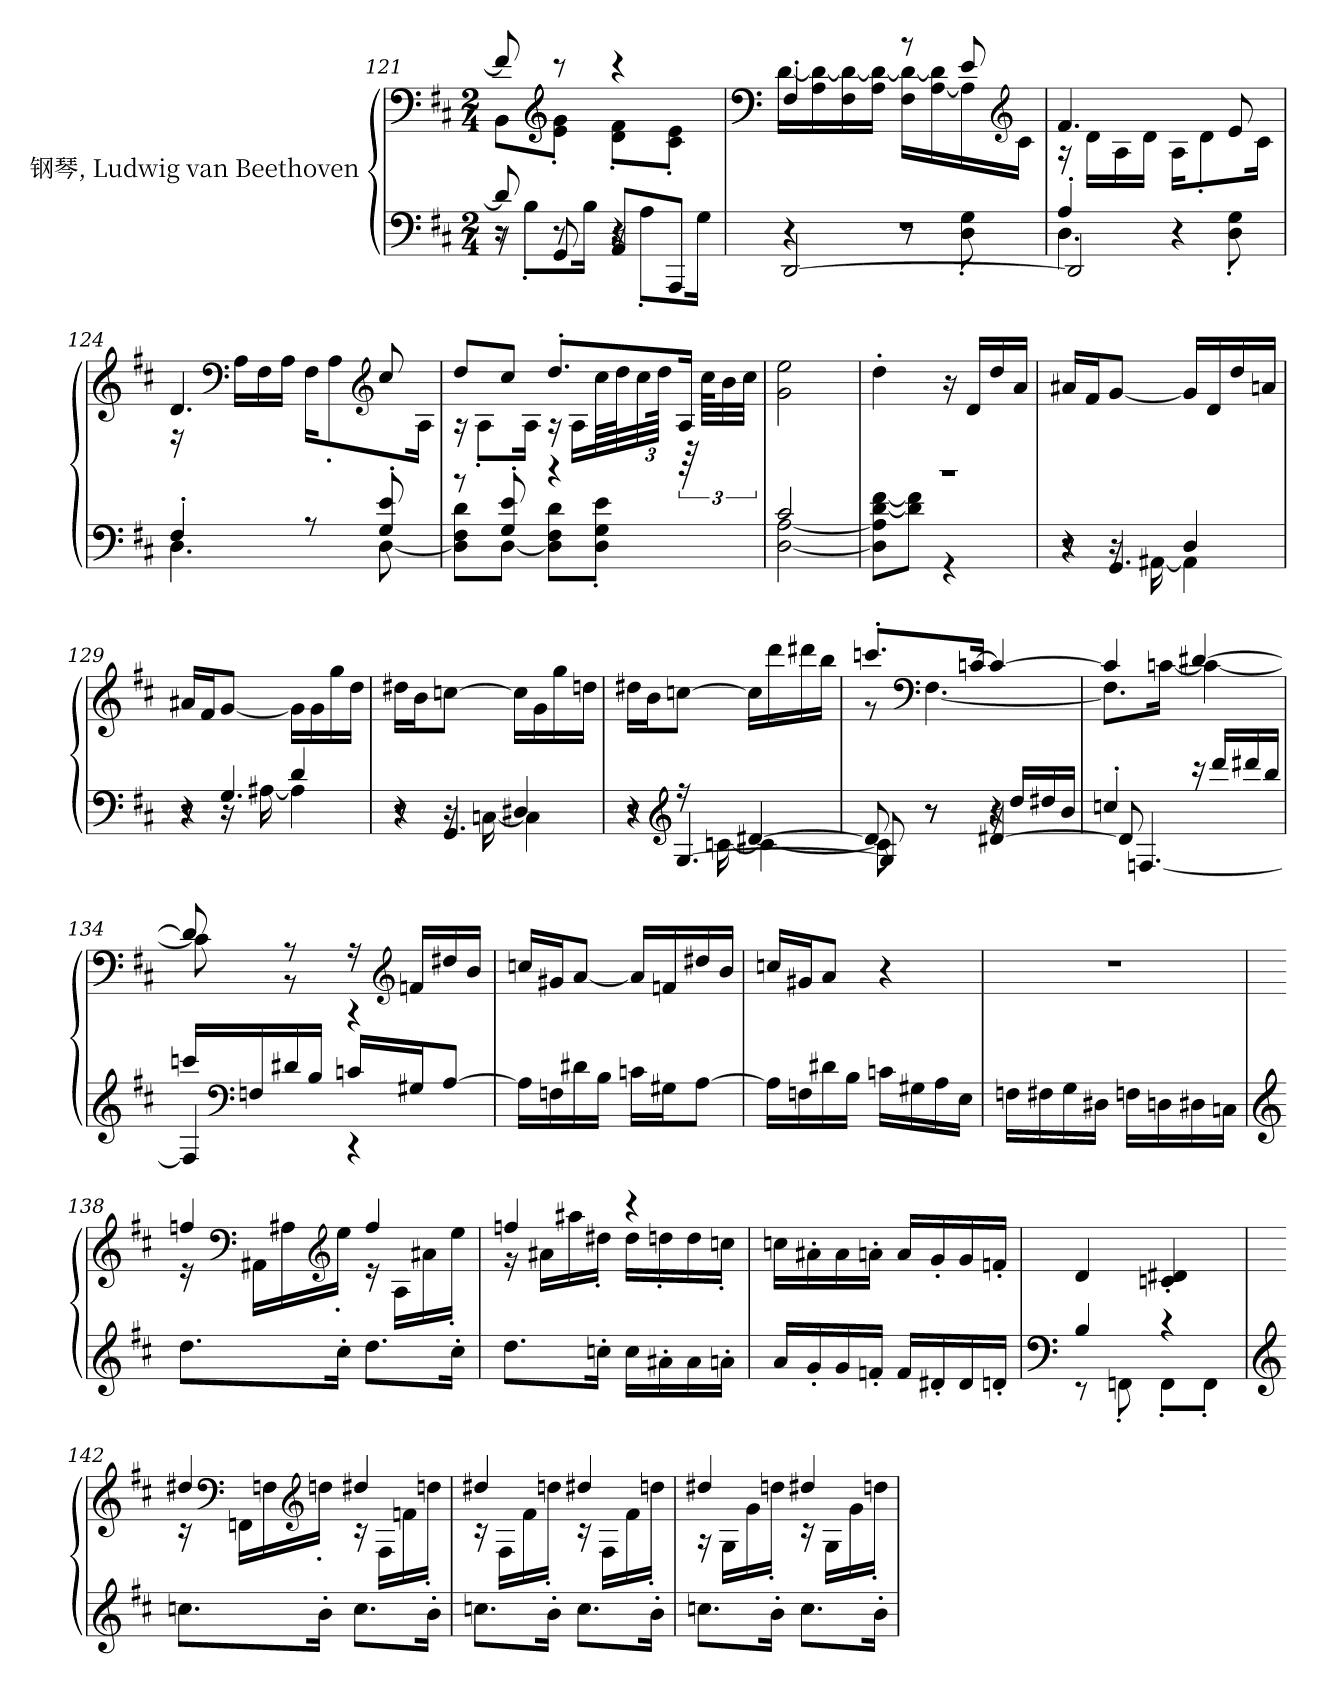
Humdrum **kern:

**kern	**kern
*part1	*part1
*staff2	*staff1
*I"钢琴, Ludwig van Beethoven	*
*clefF4	*clefF4
*k[f#c#]	*k[f#c#]
*M2/4	*M2/4
=121	=121
*^	*^
*	*^	*	*
8d/]	16r	8r	8f#/]	8BB\L
.	8B'\L	.	.	.
*	*	*	*clefG2	*
8r	.	8GG/	8r	8e\' 8g\'J
.	16B\Jk	.	.	.
4r	16r	8AA/L	4r	8d\' 8f#\'L
.	8A'\L	.	.	.
.	.	8AAA/J	.	8c#\' 8e\'J
.	16G\Jk	.	.	.
!!LO:LB:g=z	!!
=122	=122	=122	=122	=122
*	*	*	*clefF4	*
*	*	*	*MM86	*
2r	4r	[2DD/	4F#'/	[16d\LL
.	.	.	.	16A\ 16d\_
.	.	.	.	16F#\ 16d\_
.	.	.	.	16A\ 16d\_JJ
.	8r	.	8r	16F#\ 16d\_LL
.	.	.	.	[16A\ 16d\]
.	8D\' 8G\'	.	8e/	16A\]
*	*	*	*clefG2	*
.	.	.	.	16c#\JJ
=123	=123	=123	=123	=123
*	*	*	*MM88	*
4A'/	4.D\	2DD/]	4.f#/	16r
.	.	.	.	16d\LL
.	.	.	.	16A\
.	.	.	.	16d\JJ
4r	.	.	.	16A\KL
.	.	.	.	8d'\
.	8D\' 8G\'	.	8e/	.
.	.	.	.	16c#\Jk
*	*v	*v	*	*
=124	=124	=124	=124
4F#'/	4.D\	4.d/	16r
*	*	*clefF4	*
.	.	.	16A\LL
.	.	.	16F#\
.	.	.	16A\JJ
8r	.	.	16F#\KL
.	.	.	8A'\
*	*	*clefG2	*
8G/' 8e/'	[8D\	8cc#/	.
.	.	.	16A\Jk
!!LO:PB:g=z	!!
=125	=125	=125	=125
8r	8D\] 8F#\ 8d\L	8dd/L	16r
.	.	.	8A'\L
8G/' 8e/'	[8D\J	8cc#/J	.
.	.	.	16A\Jk
4r	8D\] 8F#\ 8d\L	8.dd'/L	16r
.	.	.	16A\LL
*	*	*MM79	*
.	8D\' 8G\' 8e\'J	.	64cc#\LL
.	.	.	64dd\J
*	*	*	*Xbrackettup
.	.	.	48cc#\
.	.	.	96dd\JJJk
*	*	*	*brackettup
*	*	*MM84	*
.	.	16A/Jk	96r
.	.	.	96cc#\KLLL
.	.	.	48b\
.	.	.	48cc#\JJJ
*	*	*v	*v
=126	=126	=126
*	*	*MM87
2c#/	[2D\ [2A\	2g\ 2ee\
=127	=127	=127
2r	8D\] 8A\] [8d\ [8f#\L	4dd'\
.	8d\] 8f#\]J	.
.	4r	16r
.	.	16d/LL
.	.	16dd/
.	.	16a/JJ
=128	=128	=128
*	*^	*
4r	8r	8r	16a#X/LL
.	.	.	16f#/J
.	16r	4.GG/	[8g/J
.	[16AA#X\	.	.
4D/	4AA#\]	.	16g/LL]
.	.	.	16d/
.	.	.	16dd/
.	.	.	16an/JJ
!!LO:LB:g=z
=129	=129	=129	=129
4r	8r	8r	16a#X/LL
.	.	.	16f#/J
.	16r	4.G/	[8g/J
.	[16A#X\	.	.
4d/	4A#\]	.	16g\LL]
.	.	.	16g\
.	.	.	16gg\
.	.	.	16dd\JJ
=130	=130	=130	=130
4r	8r	8r	16dd#X\LL
.	.	.	16b\J
.	16r	4.GG/	[8ccn\J
.	[16Cn\	.	.
4D#X/	4C\]	.	16cc\LL]
.	.	.	16g\
.	.	.	16gg\
.	.	.	16ddn\JJ
=131	=131	=131	=131
4r	8r	8r	16dd#X\LL
.	.	.	16b\J
*clefG2	*	*	*
.	16r	[4.G/	[8ccn\J
.	[16cn\	.	.
[4d#X/	4c\_	.	16cc\LL]
.	.	.	16ddd\
.	.	.	16ddd#X\
.	.	.	16bb\JJ
!!LO:LB:g=z
=132	=132	=132	=132
*	*	*	*^
8d#/]	8c\]	8G/]	8.cccn'/L	8r
*	*	*	*clefF4	*
8r	8r	8r	.	[4.F#\
.	.	.	[16cn/Jk	.
16r	4r	[4d#X/	4c/_	.
16dd/LL	.	.	.	.
16dd#X/	.	.	.	.
16b/JJ	.	.	.	.
*	*v	*v	*	*
=133	=133	=133	=133
4ccn'/	8d#/]	4c/]	8.F#\L]
.	[4.Fn/	.	.
.	.	.	[16cn\Jk
16r	.	[4d#X/	4c\_
16ddd/LL	.	.	.
16ddd#X/	.	.	.
16bb/JJ	.	.	.
=134	=134	=134	=134
16cccn/LL	4F/]	8d#/]	8c\]
*clefF4	*	*	*
16Fn/	.	.	.
16d#X/	.	8r	8r
16B/JJ	.	.	.
16cn/LL	4r	16r	4r
*	*	*clefG2	*
16G#X/J	.	16fn/LL	.
[8A/J	.	16dd#X/	.
.	.	16b/JJ	.
*v	*v	*	*
*	*v	*v
!!LO:LB:g=z
=135	=135
16A\LL]	16ccn/LL
16Fn\	16g#X/J
16d#X\	[8a/J
16B\JJ	.
16cn\LL	16a/LL]
16G#X\J	16fn/
[8A\J	16dd#X/
.	16b/JJ
=136	=136
16A\LL]	16ccn/LL
16Fn\	16g#X/J
16d#X\	8a/J
16B\JJ	.
16cn\LL	4r
16G#X\	.
16A\	.
16E\JJ	.
=137	=137
16Fn\LL	2r
16F#X\	.
16G\	.
16D#X\JJ	.
16Fn\LL	.
16Dn\	.
16D#X\	.
16Cn\JJ	.
!!LO:LB:g=z
=138	=138
*clefG2	*
*	*^
8.dd\L	4ffn/	16r
*	*clefF4	*
.	.	16AA#X\LL
.	.	16A#X\
*	*clefG2	*
16cc#'\Jk	.	16ee'\JJ
8.dd\L	4ff/	16r
.	.	16A#\LL
.	.	16a#X\
16cc#'\Jk	.	16ee'\JJ
=139	=139	=139
8.dd\L	4ffn/	16r
.	.	16a#X\LL
.	.	16aa#X\
16ccn'\Jk	.	16dd#X'\JJ
16cc\LL	4r	16dd#\LL
16a#X'\	.	16ddn'\
16a#\	.	16dd\
16an'\JJ	.	16ccn'\JJ
*	*v	*v
=140	=140
16a/LL	16ccn\LL
16g'/	16a#X'\
16g/	16a#\
16fn'/JJ	16an'\JJ
16f/LL	16a/LL
16d#X'/	16g'/
16d#/	16g/
16dn'/JJ	16fn'/JJ
!!LO:LB:g=z
=141	=141
*clefF4	*
*	*MM87
*^	*
4B/	8r	4d/
.	8FFn'\	.
4r	8FF'\L	4cn/' 4d#X/'
.	8FF'\J	.
*v	*v	*
=142	=142
*clefG2	*
*	*MM94
*	*^
8.ccn\L	4dd#X/	16r
*	*clefF4	*
.	.	16FFn\LL
.	.	16Fn\
*	*clefG2	*
16b'\Jk	.	16ddn'\JJ
8.cc\L	4dd#X/	16r
.	.	16F\LL
.	.	16fn\
16b'\Jk	.	16ddn'\JJ
=143	=143	=143
8.ccn\L	4dd#X/	16r
.	.	16F#\LL
.	.	16f#\
16b'\Jk	.	16ddn'\JJ
8.cc\L	4dd#X/	16r
.	.	16F#\LL
.	.	16f#\
16b'\Jk	.	16ddn'\JJ
!!LO:PB:g=z	!!
=144	=144	=144
*	*MM95	*
8.ccn\L	4dd#X/	16r
.	.	16G\LL
.	.	16g\
16b'\Jk	.	16ddn'\JJ
8.cc\L	4dd#X/	16r
.	.	16G\LL
.	.	16g\
16b'\Jk	.	16ddn'\JJ
*	*v	*v
=	=
*-	*-
